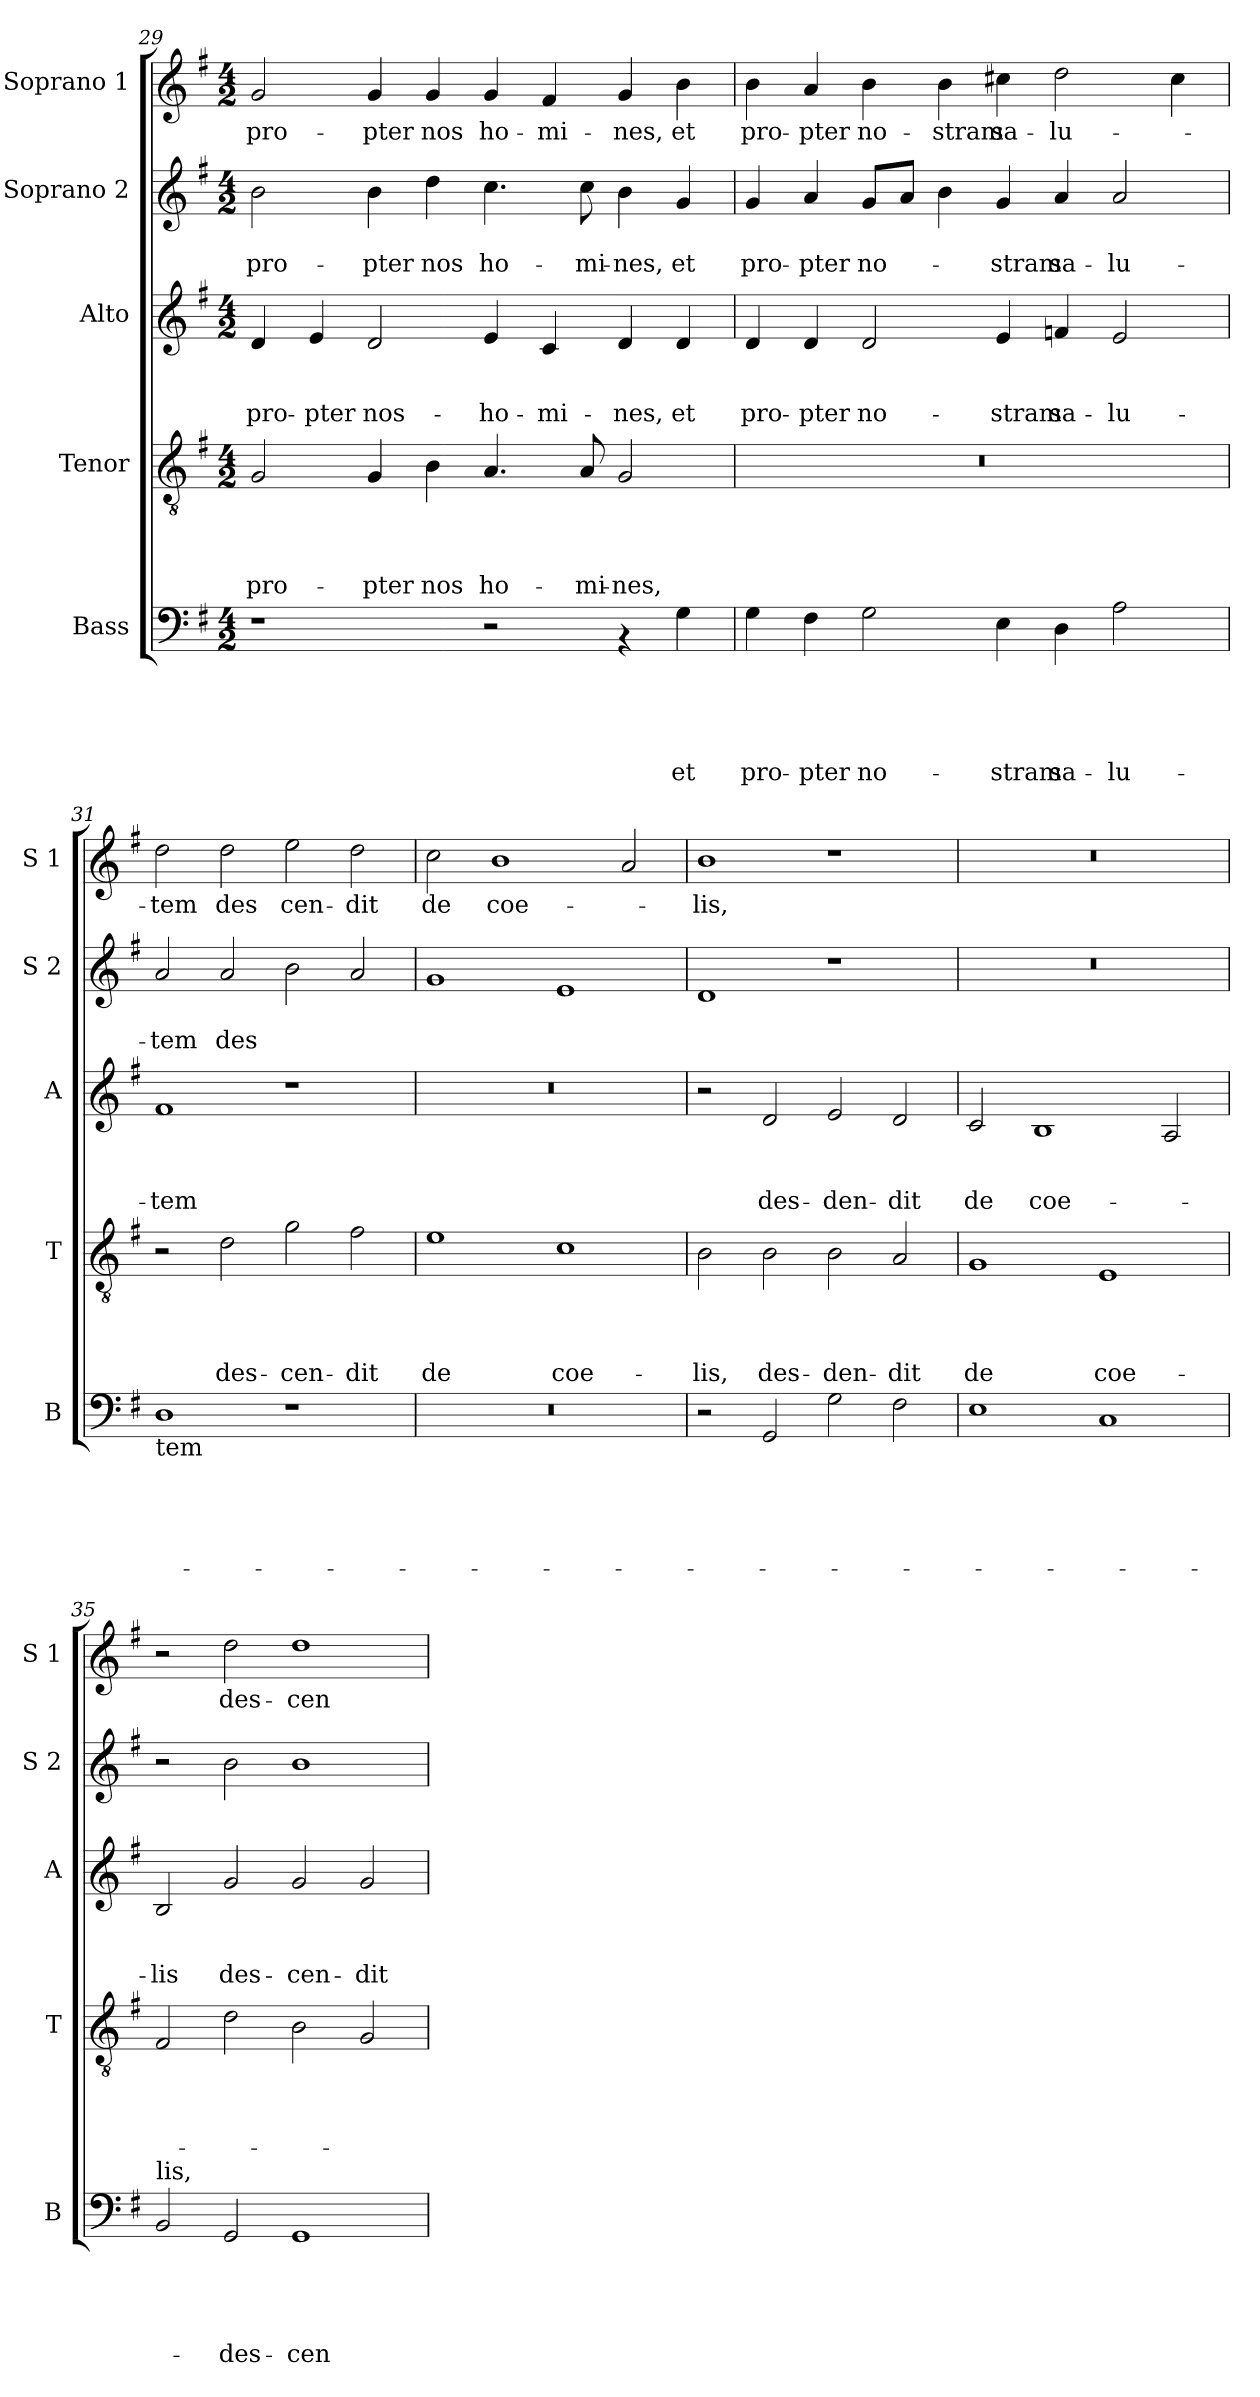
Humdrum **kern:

**kern	**text	**text	**text	**text	**text	**kern	**text	**text	**text	**text	**kern	**text	**text	**text	**kern	**text	**text	**kern	**text
*part5	*part5	*part5	*part5	*part5	*part5	*part4	*part4	*part4	*part4	*part4	*part3	*part3	*part3	*part3	*part2	*part2	*part2	*part1	*part1
*staff5	*staff5	*staff5	*staff5	*staff5	*staff5	*staff4	*staff4	*staff4	*staff4	*staff4	*staff3	*staff3	*staff3	*staff3	*staff2	*staff2	*staff2	*staff1	*staff1
*I"Bass	*	*	*	*	*	*I"Tenor	*	*	*	*	*I"Alto	*	*	*	*I"Soprano 2	*	*	*I"Soprano 1	*
*I'B	*	*	*	*	*	*I'T	*	*	*	*	*I'A	*	*	*	*I'S 2	*	*	*I'S 1	*
*clefF4	*	*	*	*	*	*clefGv2	*	*	*	*	*clefG2	*	*	*	*clefG2	*	*	*clefG2	*
*k[f#]	*	*	*	*	*	*k[f#]	*	*	*	*	*k[f#]	*	*	*	*k[f#]	*	*	*k[f#]	*
*G:	*	*	*	*	*	*G:	*	*	*	*	*G:	*	*	*	*G:	*	*	*G:	*
*M4/2	*	*	*	*	*	*M4/2	*	*	*	*	*M4/2	*	*	*	*M4/2	*	*	*M4/2	*
=29	=29	=29	=29	=29	=29	=29	=29	=29	=29	=29	=29	=29	=29	=29	=29	=29	=29	=29	=29
!	!	!	!	!	!	!	!	!	!	!LO:LY:b	!	!	!	!LO:LY:b	!	!	!LO:LY:b	!	!LO:LY:b
1r	.	.	.	.	.	2G/	.	.	.	pro-	4d/	.	.	pro-	2b\	.	pro-	2g/	pro-
!	!	!	!	!	!	!	!	!	!	!	!	!	!	!LO:LY:b	!	!	!	!	!
.	.	.	.	.	.	.	.	.	.	.	4e/	.	.	-pter	.	.	.	.	.
!	!	!	!	!	!	!	!	!	!	!LO:LY:b	!	!	!	!LO:LY:b	!	!	!LO:LY:b	!	!LO:LY:b
.	.	.	.	.	.	4G/	.	.	.	-pter	2d/	.	.	nos-	4b\	.	-pter	4g/	-pter
!	!	!	!	!	!	!	!	!	!	!LO:LY:b	!	!	!	!	!	!	!LO:LY:b	!	!LO:LY:b
.	.	.	.	.	.	4B\	.	.	.	nos	.	.	.	.	4dd\	.	nos	4g/	nos
!	!	!	!	!	!	!	!	!	!	!LO:LY:b	!	!	!	!LO:LY:b	!	!	!LO:LY:b	!	!LO:LY:b
2r	.	.	.	.	.	4.A/	.	.	.	ho-	4e/	.	.	-ho-	4.cc\	.	ho-	4g/	ho-
!	!	!	!	!	!	!	!	!	!	!	!	!	!	!LO:LY:b	!	!	!	!	!LO:LY:b
.	.	.	.	.	.	.	.	.	.	.	4c/	.	.	-mi-	.	.	.	4f#/	-mi-
!	!	!	!	!	!	!	!	!	!	!LO:LY:b	!	!	!	!	!	!	!LO:LY:b	!	!
.	.	.	.	.	.	8A/	.	.	.	-mi-	.	.	.	.	8cc\	.	-mi-	.	.
!	!	!	!	!	!	!	!	!	!	!LO:LY:b	!	!	!	!LO:LY:b	!	!	!LO:LY:b	!	!LO:LY:b
4rAA	.	.	.	.	.	2G/	.	.	.	-nes,	4d/	.	.	-nes,	4b\	.	-nes,	4g/	-nes,
!	!	!	!	!	!LO:LY:b	!	!	!	!	!	!	!	!	!LO:LY:b	!	!	!LO:LY:b	!	!LO:LY:b
4G\	.	.	.	.	et	.	.	.	.	.	4d/	.	.	et	4g/	.	et	4b\	et
=30	=30	=30	=30	=30	=30	=30	=30	=30	=30	=30	=30	=30	=30	=30	=30	=30	=30	=30	=30
!	!	!	!	!	!LO:LY:b	!	!	!	!	!	!	!	!	!LO:LY:b	!	!	!LO:LY:b	!	!LO:LY:b
4G\	.	.	.	.	pro-	0r	.	.	.	.	4d/	.	.	pro-	4g/	.	pro-	4b\	pro-
!	!	!	!	!	!LO:LY:b	!	!	!	!	!	!	!	!	!LO:LY:b	!	!	!LO:LY:b	!	!LO:LY:b
4F#\	.	.	.	.	-pter	.	.	.	.	.	4d/	.	.	-pter	4a/	.	-pter	4a/	-pter
!	!	!	!	!	!LO:LY:b	!	!	!	!	!	!	!	!	!LO:LY:b	!	!	!LO:LY:b	!	!LO:LY:b
2G\	.	.	.	.	no-	.	.	.	.	.	2d/	.	.	no-	8g/L	.	no-	4b\	no-
.	.	.	.	.	.	.	.	.	.	.	.	.	.	.	8a/J	.	.	.	.
!	!	!	!	!	!	!	!	!	!	!	!	!	!	!	!	!	!	!	!LO:LY:b
.	.	.	.	.	.	.	.	.	.	.	.	.	.	.	4b\	.	.	4b\	-stram
!	!	!	!	!	!LO:LY:b	!	!	!	!	!	!	!	!	!LO:LY:b	!	!	!LO:LY:b	!	!LO:LY:b
4E\	.	.	.	.	-stram	.	.	.	.	.	4e/	.	.	-stram	4g/	.	-stram	4cc#X\	sa-
!	!	!	!	!	!LO:LY:b	!	!	!	!	!	!	!	!	!LO:LY:b	!	!	!LO:LY:b	!	!LO:LY:b
4D\	.	.	.	.	sa-	.	.	.	.	.	4fn/	.	.	sa-	4a/	.	sa-	2dd\	-lu-
!	!	!	!	!	!LO:LY:b	!	!	!	!	!	!	!	!	!LO:LY:b	!	!	!LO:LY:b	!	!
2A\	.	.	.	.	-lu-	.	.	.	.	.	2e/	.	.	-lu-	2a/	.	-lu-	.	.
.	.	.	.	.	.	.	.	.	.	.	.	.	.	.	.	.	.	4cc#\	.
!!LO:PB:g=z
=31	=31	=31	=31	=31	=31	=31	=31	=31	=31	=31	=31	=31	=31	=31	=31	=31	=31	=31	=31
!LO:TX:b:t=tem	!	!	!	!	!	!	!	!	!	!	!	!	!	!	!	!	!	!	!
!	!	!	!	!	!	!	!	!	!	!	!	!	!	!LO:LY:b	!	!	!LO:LY:b	!	!LO:LY:b
1D	.	.	.	.	.	2r	.	.	.	.	1f#	.	.	-tem	2a/	.	-tem	2dd\	-tem
!	!	!	!	!	!	!	!	!	!	!LO:LY:b	!	!	!	!	!	!	!LO:LY:b	!	!LO:LY:b
.	.	.	.	.	.	2d\	.	.	.	des-	.	.	.	.	2a/	.	des	2dd\	des
!	!	!	!	!	!	!	!	!	!	!LO:LY:b	!	!	!	!	!	!	!	!	!LO:LY:b
1r	.	.	.	.	.	2g\	.	.	.	-cen-	1r	.	.	.	2b\	.	.	2ee\	cen-
!	!	!	!	!	!	!	!	!	!	!LO:LY:b	!	!	!	!	!	!	!	!	!LO:LY:b
.	.	.	.	.	.	2f#\	.	.	.	-dit	.	.	.	.	2a/	.	.	2dd\	-dit
=32	=32	=32	=32	=32	=32	=32	=32	=32	=32	=32	=32	=32	=32	=32	=32	=32	=32	=32	=32
!	!	!	!	!	!	!	!	!	!	!LO:LY:b	!	!	!	!	!	!	!	!	!LO:LY:b
0r	.	.	.	.	.	1e	.	.	.	de	0r	.	.	.	1g	.	.	2cc\	de
!	!	!	!	!	!	!	!	!	!	!	!	!	!	!	!	!	!	!	!LO:LY:b
.	.	.	.	.	.	.	.	.	.	.	.	.	.	.	.	.	.	1b	coe-
!	!	!	!	!	!	!	!	!	!	!LO:LY:b	!	!	!	!	!	!	!	!	!
.	.	.	.	.	.	1c	.	.	.	coe-	.	.	.	.	1e	.	.	.	.
.	.	.	.	.	.	.	.	.	.	.	.	.	.	.	.	.	.	2a/	.
=33	=33	=33	=33	=33	=33	=33	=33	=33	=33	=33	=33	=33	=33	=33	=33	=33	=33	=33	=33
!	!	!	!	!	!	!	!	!	!	!LO:LY:b	!	!	!	!	!	!	!	!	!LO:LY:b
2r	.	.	.	.	.	2B\	.	.	.	-lis,	2r	.	.	.	1d	.	.	1b	-lis,
!	!	!	!	!	!	!	!	!	!	!LO:LY:b	!	!	!	!LO:LY:b	!	!	!	!	!
2GG/	.	.	.	.	.	2B\	.	.	.	des-	2d/	.	.	des-	.	.	.	.	.
!	!	!	!	!	!	!	!	!	!	!LO:LY:b	!	!	!	!LO:LY:b	!	!	!	!	!
2G\	.	.	.	.	.	2B\	.	.	.	-den-	2e/	.	.	-den-	1r	.	.	1r	.
!	!	!	!	!	!	!	!	!	!	!LO:LY:b	!	!	!	!LO:LY:b	!	!	!	!	!
2F#\	.	.	.	.	.	2A/	.	.	.	-dit	2d/	.	.	-dit	.	.	.	.	.
=34	=34	=34	=34	=34	=34	=34	=34	=34	=34	=34	=34	=34	=34	=34	=34	=34	=34	=34	=34
!	!	!	!	!	!	!	!	!	!	!LO:LY:b	!	!	!	!LO:LY:b	!	!	!	!	!
1E	.	.	.	.	.	1G	.	.	.	de	2c/	.	.	de	0r	.	.	0r	.
!	!	!	!	!	!	!	!	!	!	!	!	!	!	!LO:LY:b	!	!	!	!	!
.	.	.	.	.	.	.	.	.	.	.	1B	.	.	coe-	.	.	.	.	.
!	!	!	!	!	!	!	!	!	!	!LO:LY:b	!	!	!	!	!	!	!	!	!
1C	.	.	.	.	.	1E	.	.	.	coe-	.	.	.	.	.	.	.	.	.
.	.	.	.	.	.	.	.	.	.	.	2A/	.	.	.	.	.	.	.	.
!!LO:LB:g=z
=35	=35	=35	=35	=35	=35	=35	=35	=35	=35	=35	=35	=35	=35	=35	=35	=35	=35	=35	=35
!LO:TX:a:t=lis,	!	!	!	!	!	!	!	!	!	!	!	!	!	!	!	!	!	!	!
!	!	!	!	!	!	!	!	!	!	!	!	!	!	!LO:LY:b	!	!	!	!	!
2BB/	.	.	.	.	.	2F#/	.	.	.	.	2B/	.	.	-lis	2r	.	.	2r	.
!	!	!	!	!	!LO:LY:b	!	!	!	!	!	!	!	!	!LO:LY:b	!	!	!	!	!LO:LY:b
2GG/	.	.	.	.	-des-	2d\	.	.	.	.	2g/	.	.	des-	2b\	.	.	2dd\	des-
!	!	!	!	!	!LO:LY:b	!	!	!	!	!	!	!	!	!LO:LY:b	!	!	!	!	!LO:LY:b
1GG	.	.	.	.	-cen-	2B\	.	.	.	.	2g/	.	.	-cen-	1b	.	.	1dd	-cen-
!	!	!	!	!	!	!	!	!	!	!	!	!	!	!LO:LY:b	!	!	!	!	!
.	.	.	.	.	.	2G/	.	.	.	.	2g/	.	.	-dit	.	.	.	.	.
=	=	=	=	=	=	=	=	=	=	=	=	=	=	=	=	=	=	=	=
*-	*-	*-	*-	*-	*-	*-	*-	*-	*-	*-	*-	*-	*-	*-	*-	*-	*-	*-	*-
